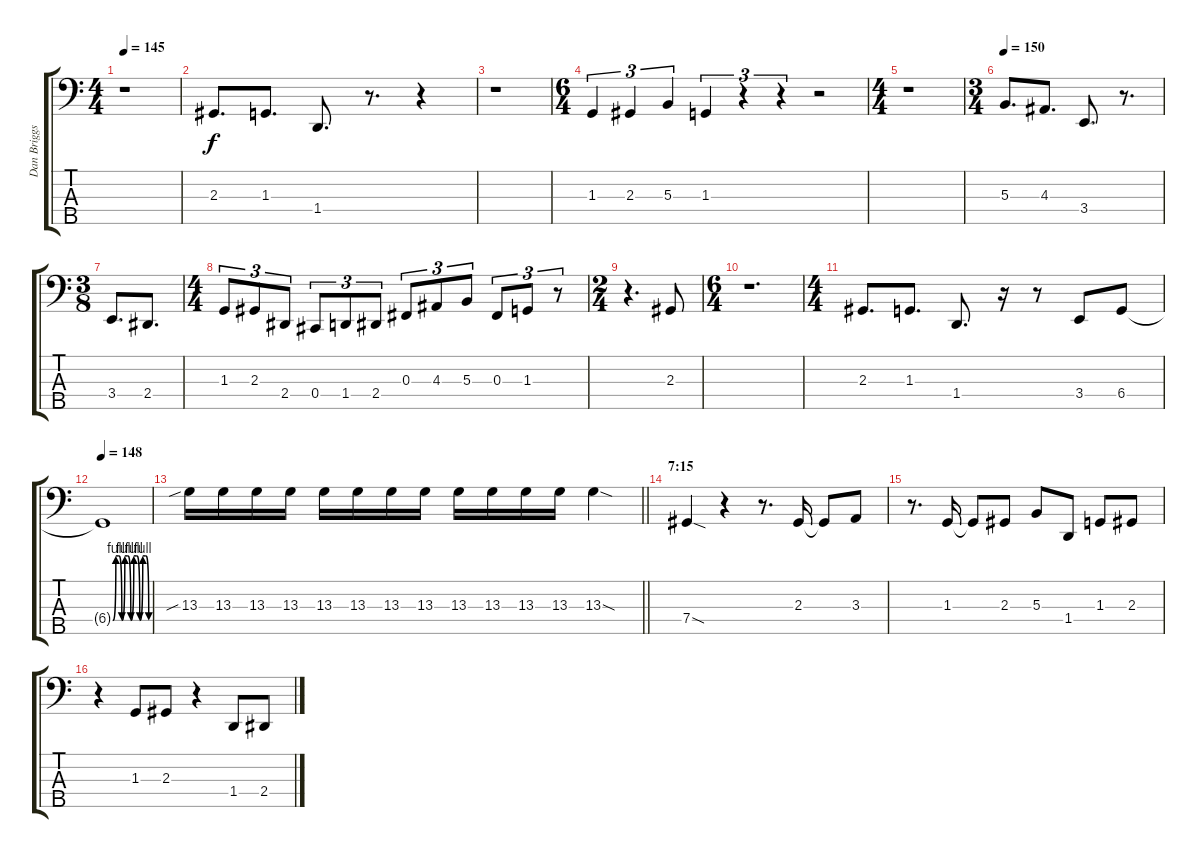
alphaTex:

\track ("Dan Briggs" "Dan Briggs") {instrument electricbassfinger}
\staff {score tabs}
\tuning (E2 B1 Gb1 Db1 Ab0) {hide}
\ts (4 4)
\tempo 145
\clef f4
\ks c
r.1{dy f} |
2.3.8{d} 1.3.8{d} 1.4.8{d} r.8{d} r.4 |
r.1 |
\ts (6 4)
1.3.4{tu (3 2)} 2.3.4{tu (3 2)} 5.3.4{tu (3 2)} 1.3.4{tu (3 2)} r.4{tu (3 2)} r.4{tu (3 2)} r.2 |
\ts (4 4)
r.1 |
\ts (3 4)
\tempo 150
5.3.8{d} 4.3.8{d} 3.4.8{d} r.8{d} |
\ts (3 8)
3.4.8{d} 2.4.8{d} |
\ts (4 4)
1.3.8{tu (3 2)} 2.3.8{tu (3 2)} 2.4.8{tu (3 2)} 0.4.8{tu (3 2)} 1.4.8{tu (3 2)} 2.4.8{tu (3 2)} 0.3.8{tu (3 2)} 4.3.8{tu (3 2)} 5.3.8{tu (3 2)} 0.3.8{tu (3 2)} 1.3.8{tu (3 2)} r.8{tu (3 2)} |
\ts (2 4)
r.4{d} 2.3.8 |
\ts (6 4)
r.1{d} |
\ts (4 4)
2.3.8{d} 1.3.8{d} 1.4.8{d} r.16 r.8 3.4.8 6.4.8 |
\tempo 148
6.4{be (custom 0 0 5 4 10 4 15 0 20 4 25 4 30 0 35 4 40 4 45 0 50 4 55 4 60 0) t}.1 |
\barLineRight lightlight
13.3{sib}.16 13.3.16 13.3.16 13.3.16 13.3.16 13.3.16 13.3.16 13.3.16 13.3.16 13.3.16 13.3.16 13.3.16 13.3{sod}.4 |
\section ("" "7:15")
7.4{sod}.4 r.4 r.8{d} 2.3.16 2.3{t}.8{beam merge} 3.3.8 |
r.8{d} 1.3.16 1.3{t}.8 2.3.8 5.3.8 1.4.8 1.3.8 2.3.8 |
r.4 1.3.8 2.3.8 r.4 1.4.8 2.4.8
